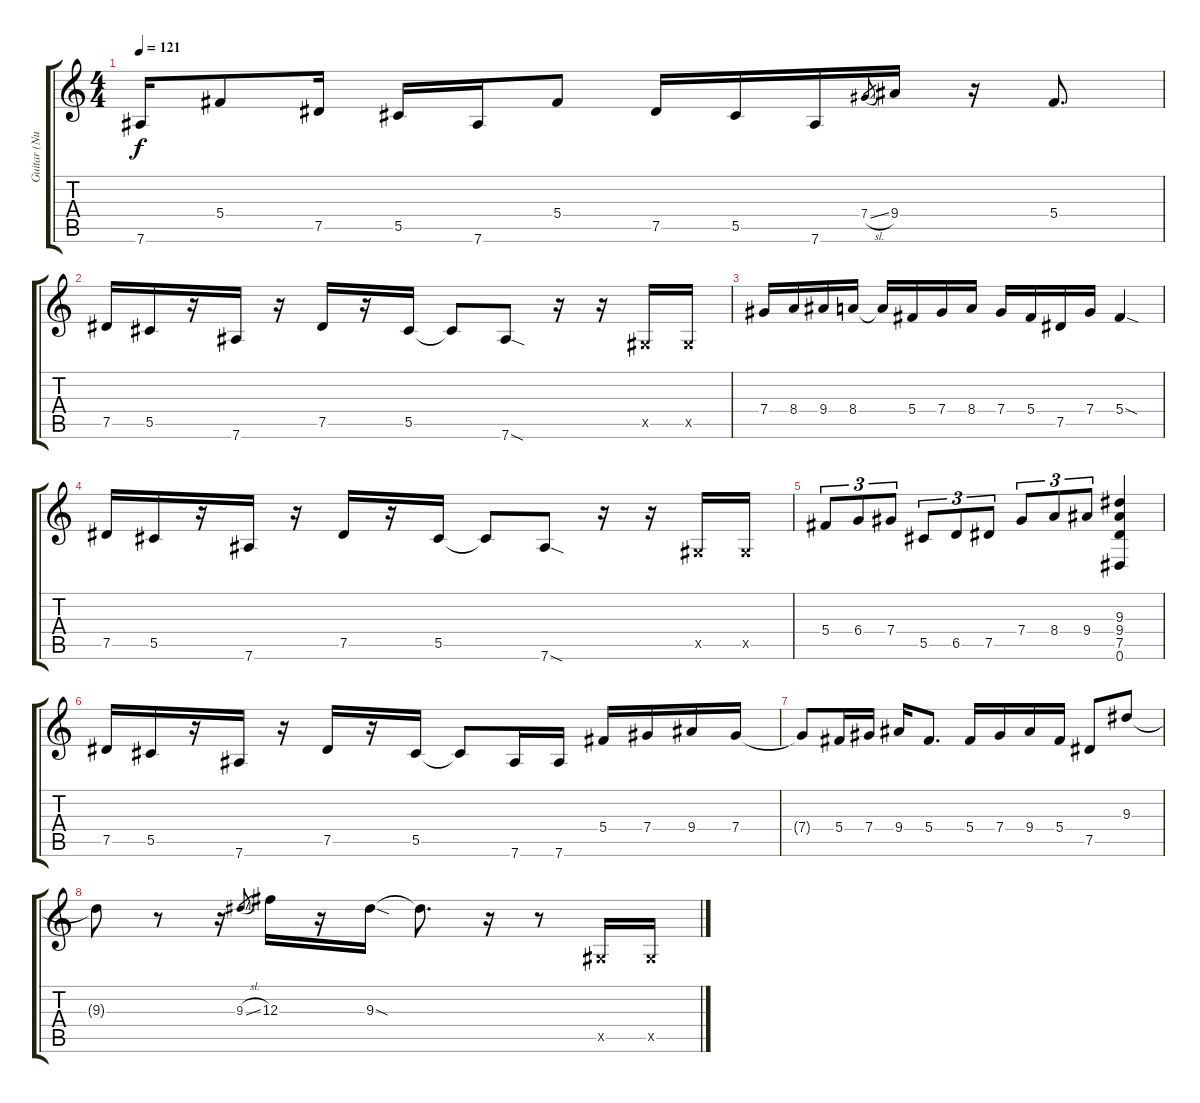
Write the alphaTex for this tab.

\track ("Guitar (Nuno)" "Guitar (Nu") {instrument distortionguitar}
\staff {score tabs}
\tuning (Eb4 Bb3 Gb3 Db3 Ab2 Eb2) {hide}
\ts (4 4)
\tempo 121
\clef g2
\ks c
7.6.16{dy f} 5.4.8 7.5.16 5.5.16 7.6.16 5.4.8 7.5.16 5.5.16 7.6.16 7.4{sl}.8{gr} 9.4.16 r.16 5.4.8{d} |
7.5.16 5.5.16 r.16 7.6.16 r.16 7.5.16 r.16 5.5.16 5.5{t}.8 7.6{sod}.8 r.16 r.16 0.5{x}.16 0.5{x}.16 |
7.4.16 8.4.16 9.4.16 8.4.16 8.4{t}.16 5.4.16 7.4.16 8.4.16 7.4.16 5.4.16 7.5.16 7.4.16 5.4{sod}.4 |
7.5.16 5.5.16 r.16 7.6.16 r.16 7.5.16 r.16 5.5.16 5.5{t}.8 7.6{sod}.8 r.16 r.16 0.5{x}.16 0.5{x}.16 |
5.4.8{tu (3 2)} 6.4.8{tu (3 2)} 7.4.8{tu (3 2)} 5.5.8{tu (3 2)} 6.5.8{tu (3 2)} 7.5.8{tu (3 2)} 7.4.8{tu (3 2)} 8.4.8{tu (3 2)} 9.4.8{tu (3 2)} (9.3 9.4 7.5 0.6).4 |
7.5.16 5.5.16 r.16 7.6.16 r.16 7.5.16 r.16 5.5.16 5.5{t}.8 7.6.16 7.6.16 5.4.16 7.4.16 9.4.16 7.4.16 |
7.4{t}.8 5.4.16 7.4.16 9.4.16 5.4.8{d} 5.4.16 7.4.16 9.4.16 5.4.16 7.5.8 9.3.8 |
9.3{t}.8 r.8 r.16 9.3{sl}.8{gr} 12.3.16 r.16 9.3{sod}.16 9.3{t}.8{d} r.16 r.8 0.5{x}.16 0.5{x}.16
